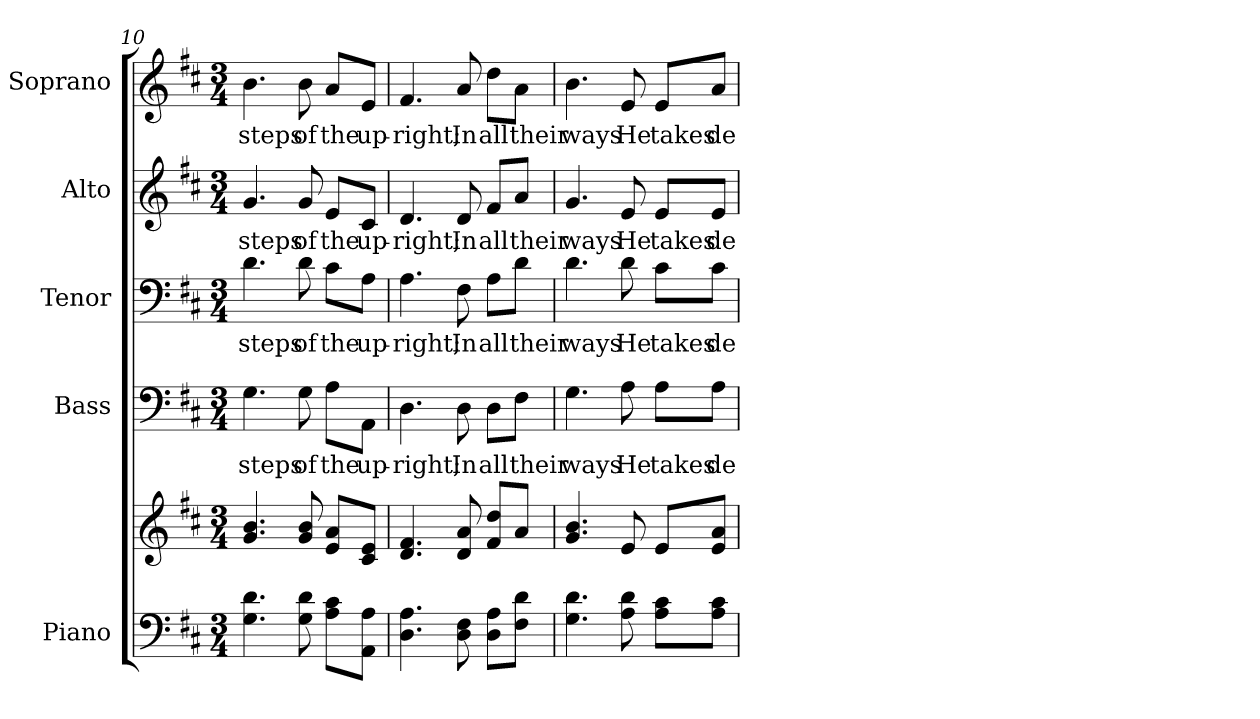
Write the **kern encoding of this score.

**kern	**kern	**kern	**text	**kern	**text	**kern	**text	**kern	**text
*part5	*part5	*part4	*part4	*part3	*part3	*part2	*part2	*part1	*part1
*staff6	*staff5	*staff4	*staff4	*staff3	*staff3	*staff2	*staff2	*staff1	*staff1
*I"Piano	*	*I"Bass	*	*I"Tenor	*	*I"Alto	*	*I"Soprano	*
*I'Pno.	*	*I'B.	*	*I'T.	*	*I'A.	*	*I'S.	*
!!LO:PB:g=z
*clefF4	*clefG2	*clefF4	*	*clefF4	*	*clefG2	*	*clefG2	*
*k[f#c#]	*k[f#c#]	*k[f#c#]	*	*k[f#c#]	*	*k[f#c#]	*	*k[f#c#]	*
*D:	*D:	*D:	*	*D:	*	*D:	*	*D:	*
*M3/4	*M3/4	*M3/4	*	*M3/4	*	*M3/4	*	*M3/4	*
=10	=10	=10	=10	=10	=10	=10	=10	=10	=10
!	!	!	!LO:LY:b:color=#000000	!	!	!	!	!	!
!	!	!	!	!	!LO:LY:b:color=#000000	!	!	!	!
!	!	!	!	!	!	!	!LO:LY:b:color=#000000	!	!
!	!	!	!	!	!	!	!	!	!LO:LY:b:color=#000000
4.Gi\ 4.di	4.gi/ 4.bi	4.Gi\	steps	4.di\	steps	4.gi/	steps	4.bi\	steps
!	!	!	!LO:LY:b:color=#000000	!	!	!	!	!	!
!	!	!	!	!	!LO:LY:b:color=#000000	!	!	!	!
!	!	!	!	!	!	!	!LO:LY:b:color=#000000	!	!
!	!	!	!	!	!	!	!	!	!LO:LY:b:color=#000000
8Gi\ 8di	8gi/ 8bi	8Gi\	of	8di\	of	8gi/	of	8bi\	of
!	!	!	!LO:LY:b:color=#000000	!	!	!	!	!	!
!	!	!	!	!	!LO:LY:b:color=#000000	!	!	!	!
!	!	!	!	!	!	!	!LO:LY:b:color=#000000	!	!
!	!	!	!	!	!	!	!	!	!LO:LY:b:color=#000000
8Ai\ 8c#i\L	8ei/ 8ai/L	8Ai\L	the	8c#i\L	the	8ei/L	the	8ai/L	the
!	!	!	!LO:LY:b:color=#000000	!	!	!	!	!	!
!	!	!	!	!	!LO:LY:b:color=#000000	!	!	!	!
!	!	!	!	!	!	!	!LO:LY:b:color=#000000	!	!
!	!	!	!	!	!	!	!	!	!LO:LY:b:color=#000000
8AAi\ 8Ai\J	8c#i/ 8ei/J	8AAi\J	up-	8Ai\J	up-	8c#i/J	up-	8ei/J	up-
=11	=11	=11	=11	=11	=11	=11	=11	=11	=11
!	!	!	!LO:LY:b:color=#000000	!	!	!	!	!	!
!	!	!	!	!	!LO:LY:b:color=#000000	!	!	!	!
!	!	!	!	!	!	!	!LO:LY:b:color=#000000	!	!
!	!	!	!	!	!	!	!	!	!LO:LY:b:color=#000000
4.Di\ 4.Ai	4.di/ 4.f#i	4.Di\	-right;	4.Ai\	-right;	4.di/	-right;	4.f#i/	-right;
!	!	!	!LO:LY:b:color=#000000	!	!	!	!	!	!
!	!	!	!	!	!LO:LY:b:color=#000000	!	!	!	!
!	!	!	!	!	!	!	!LO:LY:b:color=#000000	!	!
!	!	!	!	!	!	!	!	!	!LO:LY:b:color=#000000
8Di\ 8F#i	8di/ 8ai	8Di\	In	8F#i\	In	8di/	In	8ai/	In
!	!	!	!LO:LY:b:color=#000000	!	!	!	!	!	!
!	!	!	!	!	!LO:LY:b:color=#000000	!	!	!	!
!	!	!	!	!	!	!	!LO:LY:b:color=#000000	!	!
!	!	!	!	!	!	!	!	!	!LO:LY:b:color=#000000
8Di\ 8Ai\L	8f#i/ 8ddi/L	8Di\L	all	8Ai\L	all	8f#i/L	all	8ddi\L	all
!	!	!	!LO:LY:b:color=#000000	!	!	!	!	!	!
!	!	!	!	!	!LO:LY:b:color=#000000	!	!	!	!
!	!	!	!	!	!	!	!LO:LY:b:color=#000000	!	!
!	!	!	!	!	!	!	!	!	!LO:LY:b:color=#000000
8F#i\ 8di\J	8ai/J	8F#i\J	their	8di\J	their	8ai/J	their	8ai\J	their
=12	=12	=12	=12	=12	=12	=12	=12	=12	=12
!	!	!	!LO:LY:b:color=#000000	!	!	!	!	!	!
!	!	!	!	!	!LO:LY:b:color=#000000	!	!	!	!
!	!	!	!	!	!	!	!LO:LY:b:color=#000000	!	!
!	!	!	!	!	!	!	!	!	!LO:LY:b:color=#000000
4.Gi\ 4.di	4.gi/ 4.bi	4.Gi\	ways	4.di\	ways	4.gi/	ways	4.bi\	ways
!	!	!	!LO:LY:b:color=#000000	!	!	!	!	!	!
!	!	!	!	!	!LO:LY:b:color=#000000	!	!	!	!
!	!	!	!	!	!	!	!LO:LY:b:color=#000000	!	!
!	!	!	!	!	!	!	!	!	!LO:LY:b:color=#000000
8Ai\ 8di	8ei/	8Ai\	He	8di\	He	8ei/	He	8ei/	He
!	!	!	!LO:LY:b:color=#000000	!	!	!	!	!	!
!	!	!	!	!	!LO:LY:b:color=#000000	!	!	!	!
!	!	!	!	!	!	!	!LO:LY:b:color=#000000	!	!
!	!	!	!	!	!	!	!	!	!LO:LY:b:color=#000000
8Ai\ 8c#i\L	8ei/L	8Ai\L	takes	8c#i\L	takes	8ei/L	takes	8ei/L	takes
!	!	!	!LO:LY:b:color=#000000	!	!	!	!	!	!
!	!	!	!	!	!LO:LY:b:color=#000000	!	!	!	!
!	!	!	!	!	!	!	!LO:LY:b:color=#000000	!	!
!	!	!	!	!	!	!	!	!	!LO:LY:b:color=#000000
8Ai\ 8c#i\J	8ei/ 8ai/J	8Ai\J	de-	8c#i\J	de-	8ei/J	de-	8ai/J	de-
=	=	=	=	=	=	=	=	=	=
*-	*-	*-	*-	*-	*-	*-	*-	*-	*-
